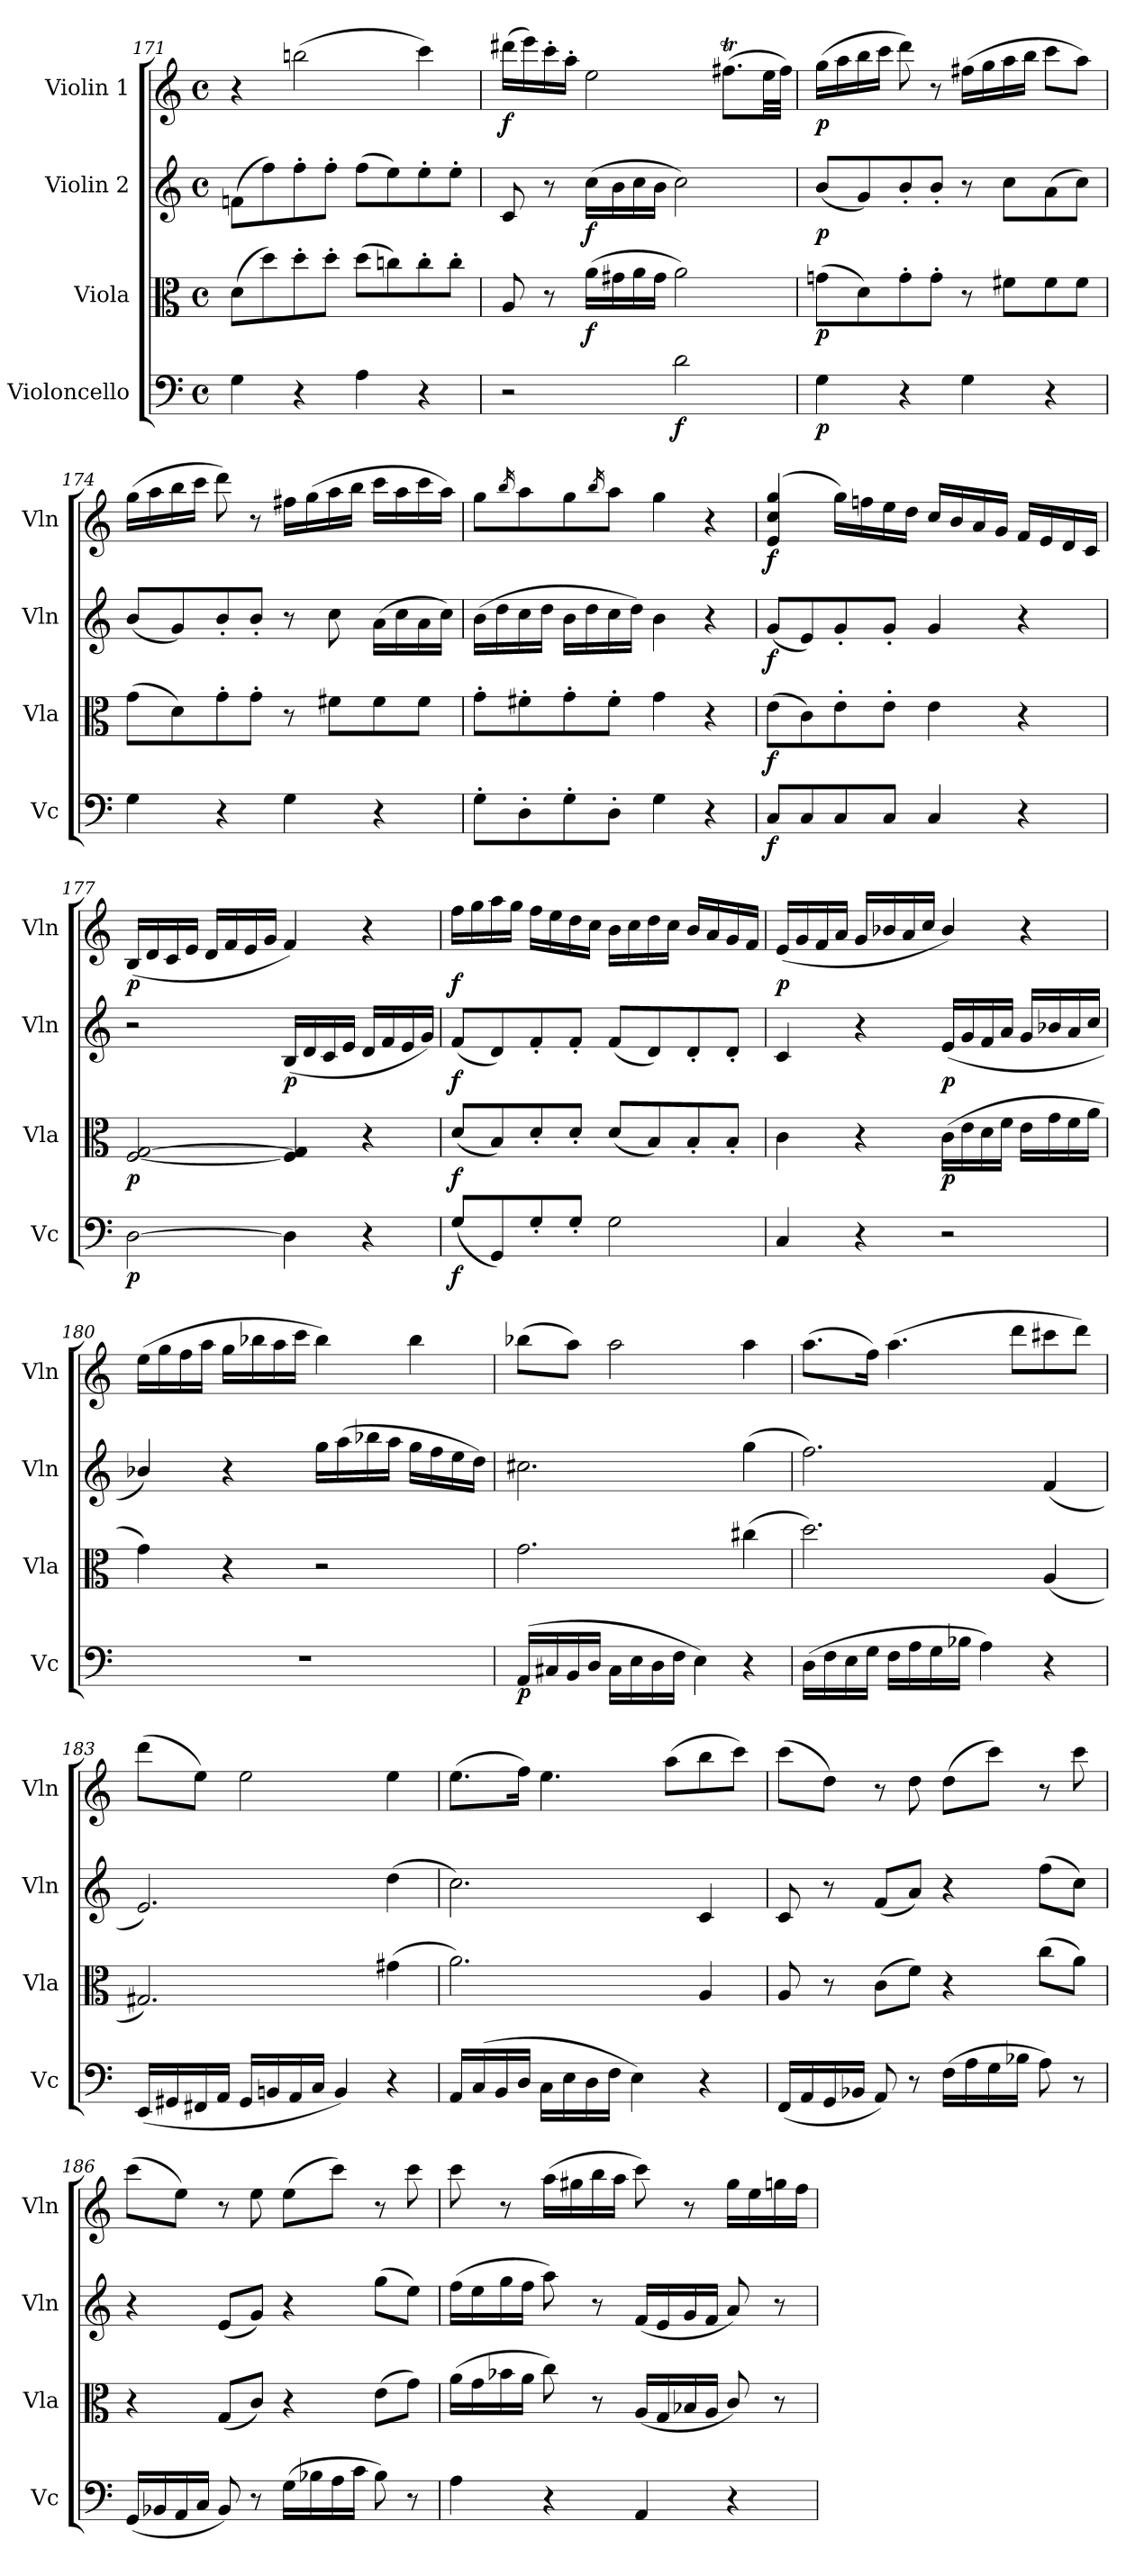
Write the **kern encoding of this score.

**kern	**dynam	**kern	**dynam	**kern	**dynam	**kern	**dynam
*part4	*part4	*part3	*part3	*part2	*part2	*part1	*part1
*staff4	*staff4	*staff3	*staff3	*staff2	*staff2	*staff1	*staff1
*I"Violoncello	*	*I"Viola	*	*I"Violin 2	*	*I"Violin 1	*
*I'Vc	*	*I'Vla	*	*I'Vln	*	*I'Vln	*
*clefF4	*	*clefC3	*	*clefG2	*	*clefG2	*
*k[]	*	*k[]	*	*k[]	*	*k[]	*
*M4/4	*	*M4/4	*	*M4/4	*	*M4/4	*
*met(c)	*	*met(c)	*	*met(c)	*	*met(c)	*
=171	=171	=171	=171	=171	=171	=171	=171
4G\	.	(8d\L	.	(8fn\L	.	4r	.
.	.	8dd\)	.	8ff\)	.	.	.
4r	.	8dd'\	.	8ff'\	.	(2bbn\	.
.	.	8dd'\J	.	8ff'\J	.	.	.
4A\	.	(8dd\L	.	(8ff\L	.	.	.
.	.	8ccn\)	.	8ee\)	.	.	.
4r	.	8cc'\	.	8ee'\	.	4ccc\)	.
.	.	8cc'\J	.	8ee'\J	.	.	.
=172	=172	=172	=172	=172	=172	=172	=172
!	!	!	!	!	!	!	!LO:DY:b
2r	.	8A/	.	8c/	.	(16ddd#X\LL	f
.	.	.	.	.	.	16eee\)	.
.	.	8r	.	8r	.	16ccc'\	.
.	.	.	.	.	.	16aa'\JJ	.
!	!	!	!LO:DY:b	!	!LO:DY:b	!	!
.	.	(16a\LL	f	(16cc\LL	f	2ee\	.
.	.	16g#X\	.	16b\	.	.	.
.	.	16a\	.	16cc\	.	.	.
.	.	16g#\JJ	.	16b\JJ	.	.	.
!	!LO:DY:b	!	!	!	!	!	!
2d\	f	2a\)	.	2cc\)	.	.	.
.	.	.	.	.	.	(8.ff#Xt\L	.
.	.	.	.	.	.	32ee\LL	.
.	.	.	.	.	.	32ff#\JJJ)	.
=173	=173	=173	=173	=173	=173	=173	=173
!	!LO:DY:b	!	!LO:DY:b	!	!LO:DY:b	!	!LO:DY:b
4G\	p	(8gn\L	p	(8b/L	p	(16gg\LL	p
.	.	.	.	.	.	16aa\	.
.	.	8d\)	.	8g/)	.	16bb\	.
.	.	.	.	.	.	16ccc\JJ	.
4r	.	8g'\	.	8b'/	.	8ddd\)	.
.	.	8g'\J	.	8b'/J	.	8r	.
4G\	.	8r	.	8r	.	(16ff#X\LL	.
.	.	.	.	.	.	16gg\	.
.	.	8f#X\L	.	8cc\L	.	16aa\	.
.	.	.	.	.	.	16bb\JJ	.
4r	.	8f#\	.	(8a\	.	8ccc\L	.
.	.	8f#\J	.	8cc\J)	.	8aa\J)	.
!!LO:PB:g=z
=174	=174	=174	=174	=174	=174	=174	=174
4G\	.	(8g\L	.	(8b/L	.	(16gg\LL	.
.	.	.	.	.	.	16aa\	.
.	.	8d\)	.	8g/)	.	16bb\	.
.	.	.	.	.	.	16ccc\JJ	.
4r	.	8g'\	.	8b'/	.	8ddd\)	.
.	.	8g'\J	.	8b'/J	.	8r	.
4G\	.	8r	.	8r	.	16ff#X\LL	.
.	.	.	.	.	.	(16gg\	.
.	.	8f#X\L	.	8cc\	.	16aa\	.
.	.	.	.	.	.	16bb\JJ	.
4r	.	8f#\	.	(16a\LL	.	16ccc\LL	.
.	.	.	.	16cc\	.	16aa\	.
.	.	8f#\J	.	16a\	.	16ccc\	.
.	.	.	.	16cc\JJ)	.	16aa\JJ)	.
=175	=175	=175	=175	=175	=175	=175	=175
8G'\L	.	8g'\L	.	(16b\LL	.	8gg\L	.
.	.	.	.	16dd\	.	.	.
.	.	.	.	.	.	16qbb/	.
8D'\	.	8f#X'\	.	16cc\	.	8aa\	.
.	.	.	.	16dd\JJ	.	.	.
8G'\	.	8g'\	.	16b\LL	.	8gg\	.
.	.	.	.	16dd\	.	.	.
.	.	.	.	.	.	16qbb/	.
8D'\J	.	8f#'\J	.	16cc\	.	8aa\J	.
.	.	.	.	16dd\JJ)	.	.	.
4G\	.	4g\	.	4b\	.	4gg\	.
4r	.	4r	.	4r	.	4r	.
=176	=176	=176	=176	=176	=176	=176	=176
!	!LO:DY:b	!	!LO:DY:b	!	!LO:DY:b	!	!LO:DY:b
8C/L	f	(8e\L	f	(8g/L	f	(4e/ 4cc/ 4gg/	f
8C/	.	8c\)	.	8e/)	.	.	.
8C/	.	8e'\	.	8g'/	.	16gg\LL)	.
.	.	.	.	.	.	16ffn\	.
8C/J	.	8e'\J	.	8g'/J	.	16ee\	.
.	.	.	.	.	.	16dd\JJ	.
4C/	.	4e\	.	4g/	.	16cc/LL	.
.	.	.	.	.	.	16b/	.
.	.	.	.	.	.	16a/	.
.	.	.	.	.	.	16g/JJ	.
4r	.	4r	.	4r	.	16f/LL	.
.	.	.	.	.	.	16e/	.
.	.	.	.	.	.	16d/	.
.	.	.	.	.	.	16c/JJ	.
!!LO:LB:g=z
=177	=177	=177	=177	=177	=177	=177	=177
!	!LO:DY:b	!	!LO:DY:b	!	!	!	!LO:DY:b
[2D\	p	[2F/ [2G/	p	2r	.	(16B/LL	p
.	.	.	.	.	.	16d/	.
.	.	.	.	.	.	16c/	.
.	.	.	.	.	.	16e/JJ	.
.	.	.	.	.	.	16d/LL	.
.	.	.	.	.	.	16f/	.
.	.	.	.	.	.	16e/	.
.	.	.	.	.	.	16g/JJ	.
!	!	!	!	!	!LO:DY:b	!	!
4D\]	.	4F/] 4G/]	.	(16B/LL	p	4f/)	.
.	.	.	.	16d/	.	.	.
.	.	.	.	16c/	.	.	.
.	.	.	.	16e/JJ	.	.	.
4r	.	4r	.	16d/LL	.	4r	.
.	.	.	.	16f/	.	.	.
.	.	.	.	16e/	.	.	.
.	.	.	.	16g/JJ)	.	.	.
=178	=178	=178	=178	=178	=178	=178	=178
!	!LO:DY:b	!	!LO:DY:b	!	!LO:DY:b	!	!LO:DY:b
(8G/L	f	(8d/L	f	(8f/L	f	16ff\LL	f
.	.	.	.	.	.	16gg\	.
8GG/)	.	8B/)	.	8d/)	.	16aa\	.
.	.	.	.	.	.	16gg\JJ	.
8G'/	.	8d'/	.	8f'/	.	16ff\LL	.
.	.	.	.	.	.	16ee\	.
8G'/J	.	8d'/J	.	8f'/J	.	16dd\	.
.	.	.	.	.	.	16cc\JJ	.
2G\	.	(8d/L	.	(8f/L	.	16b\LL	.
.	.	.	.	.	.	16cc\	.
.	.	8B/)	.	8d/)	.	16dd\	.
.	.	.	.	.	.	16cc\JJ	.
.	.	8B'/	.	8d'/	.	16b/LL	.
.	.	.	.	.	.	16a/	.
.	.	8B'/J	.	8d'/J	.	16g/	.
.	.	.	.	.	.	16f/JJ	.
=179	=179	=179	=179	=179	=179	=179	=179
!	!	!	!	!	!	!	!LO:DY:b
4C/	.	4c\	.	4c/	.	(16e/LL	p
.	.	.	.	.	.	16g/	.
.	.	.	.	.	.	16f/	.
.	.	.	.	.	.	16a/JJ	.
4r	.	4r	.	4r	.	16g/LL	.
.	.	.	.	.	.	16b-X/	.
.	.	.	.	.	.	16a/	.
.	.	.	.	.	.	16cc/JJ	.
!	!	!	!LO:DY:b	!	!LO:DY:b	!	!
2r	.	(16c\LL	p	(16e/LL	p	4b-/)	.
.	.	16e\	.	16g/	.	.	.
.	.	16d\	.	16f/	.	.	.
.	.	16f\JJ	.	16a/JJ	.	.	.
.	.	16e\LL	.	16g/LL	.	4r	.
.	.	16g\	.	16b-X/	.	.	.
.	.	16f\	.	16a/	.	.	.
.	.	16a\JJ	.	16cc/JJ	.	.	.
!!LO:LB:g=z
=180	=180	=180	=180	=180	=180	=180	=180
1r	.	4g\)	.	4b-X/)	.	(16ee\LL	.
.	.	.	.	.	.	16gg\	.
.	.	.	.	.	.	16ff\	.
.	.	.	.	.	.	16aa\JJ	.
.	.	4r	.	4r	.	16gg\LL	.
.	.	.	.	.	.	16bb-X\	.
.	.	.	.	.	.	16aa\	.
.	.	.	.	.	.	16ccc\JJ	.
.	.	2r	.	16gg\LL	.	4bb-\)	.
.	.	.	.	(16aa\	.	.	.
.	.	.	.	16bb-X\	.	.	.
.	.	.	.	16aa\JJ	.	.	.
.	.	.	.	16gg\LL	.	4bb-\	.
.	.	.	.	16ff\	.	.	.
.	.	.	.	16ee\	.	.	.
.	.	.	.	16dd\JJ)	.	.	.
=181	=181	=181	=181	=181	=181	=181	=181
!	!LO:DY:b	!	!	!	!	!	!
(16AA/LL	p	2.g\	.	2.cc#X\	.	(8bb-X\L	.
16C#X/	.	.	.	.	.	.	.
16BB/	.	.	.	.	.	8aa\J)	.
16D/JJ	.	.	.	.	.	.	.
16C#\LL	.	.	.	.	.	2aa\	.
16E\	.	.	.	.	.	.	.
16D\	.	.	.	.	.	.	.
16F\JJ	.	.	.	.	.	.	.
4E\)	.	.	.	.	.	.	.
4r	.	(4cc#X\	.	(4gg\	.	4aa\	.
!!LO:PB:g=z
=182	=182	=182	=182	=182	=182	=182	=182
(16D\LL	.	2.dd\)	.	2.ff\)	.	(8.aa\L	.
16F\	.	.	.	.	.	.	.
16E\	.	.	.	.	.	.	.
16G\JJ	.	.	.	.	.	16ff\Jk)	.
16F\LL	.	.	.	.	.	(4.aa\	.
16A\	.	.	.	.	.	.	.
16G\	.	.	.	.	.	.	.
16B-X\JJ	.	.	.	.	.	.	.
4A\)	.	.	.	.	.	.	.
.	.	.	.	.	.	8ddd\L	.
4r	.	(4A/	.	(4f/	.	8ccc#X\	.
.	.	.	.	.	.	8ddd\J)	.
=183	=183	=183	=183	=183	=183	=183	=183
(16EE/LL	.	2.G#X/)	.	2.e/)	.	(8ddd\L	.
16GG#X/	.	.	.	.	.	.	.
16FF#X/	.	.	.	.	.	8ee\J)	.
16AA/JJ	.	.	.	.	.	.	.
16GG#/LL	.	.	.	.	.	2ee\	.
16BBn/	.	.	.	.	.	.	.
16AA/	.	.	.	.	.	.	.
16C/JJ	.	.	.	.	.	.	.
4BB/)	.	.	.	.	.	.	.
4r	.	(4g#X\	.	(4dd\	.	4ee\	.
=184	=184	=184	=184	=184	=184	=184	=184
16AA/LL	.	2.a\)	.	2.cc\)	.	(8.ee\L	.
(16C/	.	.	.	.	.	.	.
16BB/	.	.	.	.	.	.	.
16D/JJ	.	.	.	.	.	16ff\Jk)	.
16C\LL	.	.	.	.	.	4.ee\	.
16E\	.	.	.	.	.	.	.
16D\	.	.	.	.	.	.	.
16F\JJ	.	.	.	.	.	.	.
4E\)	.	.	.	.	.	.	.
.	.	.	.	.	.	(8aa\L	.
4r	.	4A/	.	4c/	.	8bb\	.
.	.	.	.	.	.	8ccc\J)	.
=185	=185	=185	=185	=185	=185	=185	=185
(16FF/LL	.	8A/	.	8c/	.	(8ccc\L	.
16AA/	.	.	.	.	.	.	.
16GG/	.	8r	.	8r	.	8dd\J)	.
16BB-X/JJ	.	.	.	.	.	.	.
8AA/)	.	(8c\L	.	(8f/L	.	8r	.
8r	.	8f\J)	.	8a/J)	.	8dd\	.
(16F\LL	.	4r	.	4r	.	(8dd\L	.
16A\	.	.	.	.	.	.	.
16G\	.	.	.	.	.	8ccc\J)	.
16B-X\JJ	.	.	.	.	.	.	.
8A\)	.	(8cc\L	.	(8ff\L	.	8r	.
8r	.	8a\J)	.	8cc\J)	.	8ccc\	.
!!LO:LB:g=z
=186	=186	=186	=186	=186	=186	=186	=186
(16GG/LL	.	4r	.	4r	.	(8ccc\L	.
16BB-X/	.	.	.	.	.	.	.
16AA/	.	.	.	.	.	8ee\J)	.
16C/JJ	.	.	.	.	.	.	.
8BB-/)	.	(8G/L	.	(8e/L	.	8r	.
8r	.	8c/J)	.	8g/J)	.	8ee\	.
(16G\LL	.	4r	.	4r	.	(8ee\L	.
16B-X\	.	.	.	.	.	.	.
16A\	.	.	.	.	.	8ccc\J)	.
16c\JJ	.	.	.	.	.	.	.
8B-\)	.	(8e\L	.	(8gg\L	.	8r	.
8r	.	8g\J)	.	8ee\J)	.	8ccc\	.
!!LO:LB:g=z
=187	=187	=187	=187	=187	=187	=187	=187
4A\	.	(16a\LL	.	(16ff\LL	.	8ccc\	.
.	.	16g\	.	16ee\	.	.	.
.	.	16b-X\	.	16gg\	.	8r	.
.	.	16a\JJ	.	16ff\JJ	.	.	.
4r	.	8cc\)	.	8aa\)	.	(16aa\LL	.
.	.	.	.	.	.	16gg#X\	.
.	.	8r	.	8r	.	16bb\	.
.	.	.	.	.	.	16aa\JJ	.
4AA/	.	(16A/LL	.	(16f/LL	.	8ccc\)	.
.	.	16G/	.	16e/	.	.	.
.	.	16B-X/	.	16g/	.	8r	.
.	.	16A/JJ	.	16f/JJ	.	.	.
4r	.	8c/)	.	8a/)	.	16gg#\LL	.
.	.	.	.	.	.	16ee\	.
.	.	8r	.	8r	.	16ggn\	.
.	.	.	.	.	.	16ff\JJ	.
=	=	=	=	=	=	=	=
*-	*-	*-	*-	*-	*-	*-	*-
